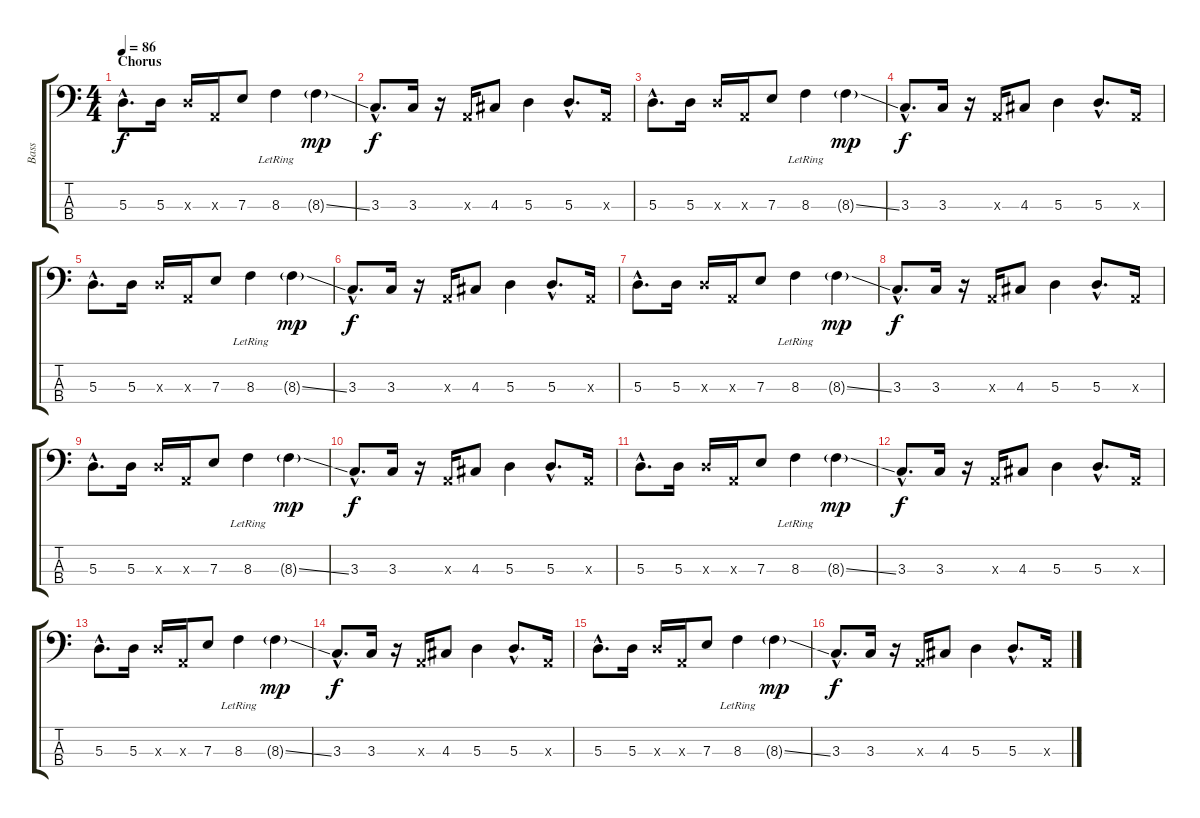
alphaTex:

\track ("Bass" "Bass") {instrument electricbassfinger}
\staff {score tabs}
\tuning (G2 D2 A1 E1) {hide}
\ts (4 4)
\section ("" "Chorus")
\tempo 86
\clef f4
\ks c
5.3{hac}.8{d dy f} 5.3.16 5.3{x}.16 0.3{x}.16 7.3.8 8.3{lr}.4 8.3{ss g}.4{dy mp} |
3.3{hac}.8{d dy f} 3.3.16 r.16 0.3{x}.16 4.3.8 5.3.4 5.3{hac}.8{d} 0.3{x}.16 |
5.3{hac}.8{d} 5.3.16 5.3{x}.16 0.3{x}.16 7.3.8 8.3{lr}.4 8.3{ss g}.4{dy mp} |
3.3{hac}.8{d dy f} 3.3.16 r.16 0.3{x}.16 4.3.8 5.3.4 5.3{hac}.8{d} 0.3{x}.16 |
5.3{hac}.8{d} 5.3.16 5.3{x}.16 0.3{x}.16 7.3.8 8.3{lr}.4 8.3{ss g}.4{dy mp} |
3.3{hac}.8{d dy f} 3.3.16 r.16 0.3{x}.16 4.3.8 5.3.4 5.3{hac}.8{d} 0.3{x}.16 |
5.3{hac}.8{d} 5.3.16 5.3{x}.16 0.3{x}.16 7.3.8 8.3{lr}.4 8.3{ss g}.4{dy mp} |
3.3{hac}.8{d dy f} 3.3.16 r.16 0.3{x}.16 4.3.8 5.3.4 5.3{hac}.8{d} 0.3{x}.16 |
5.3{hac}.8{d} 5.3.16 5.3{x}.16 0.3{x}.16 7.3.8 8.3{lr}.4 8.3{ss g}.4{dy mp} |
3.3{hac}.8{d dy f} 3.3.16 r.16 0.3{x}.16 4.3.8 5.3.4 5.3{hac}.8{d} 0.3{x}.16 |
5.3{hac}.8{d} 5.3.16 5.3{x}.16 0.3{x}.16 7.3.8 8.3{lr}.4 8.3{ss g}.4{dy mp} |
3.3{hac}.8{d dy f} 3.3.16 r.16 0.3{x}.16 4.3.8 5.3.4 5.3{hac}.8{d} 0.3{x}.16 |
5.3{hac}.8{d} 5.3.16 5.3{x}.16 0.3{x}.16 7.3.8 8.3{lr}.4 8.3{ss g}.4{dy mp} |
3.3{hac}.8{d dy f} 3.3.16 r.16 0.3{x}.16 4.3.8 5.3.4 5.3{hac}.8{d} 0.3{x}.16 |
5.3{hac}.8{d} 5.3.16 5.3{x}.16 0.3{x}.16 7.3.8 8.3{lr}.4 8.3{ss g}.4{dy mp} |
3.3{hac}.8{d dy f} 3.3.16 r.16 0.3{x}.16 4.3.8 5.3.4 5.3{hac}.8{d} 0.3{x}.16
